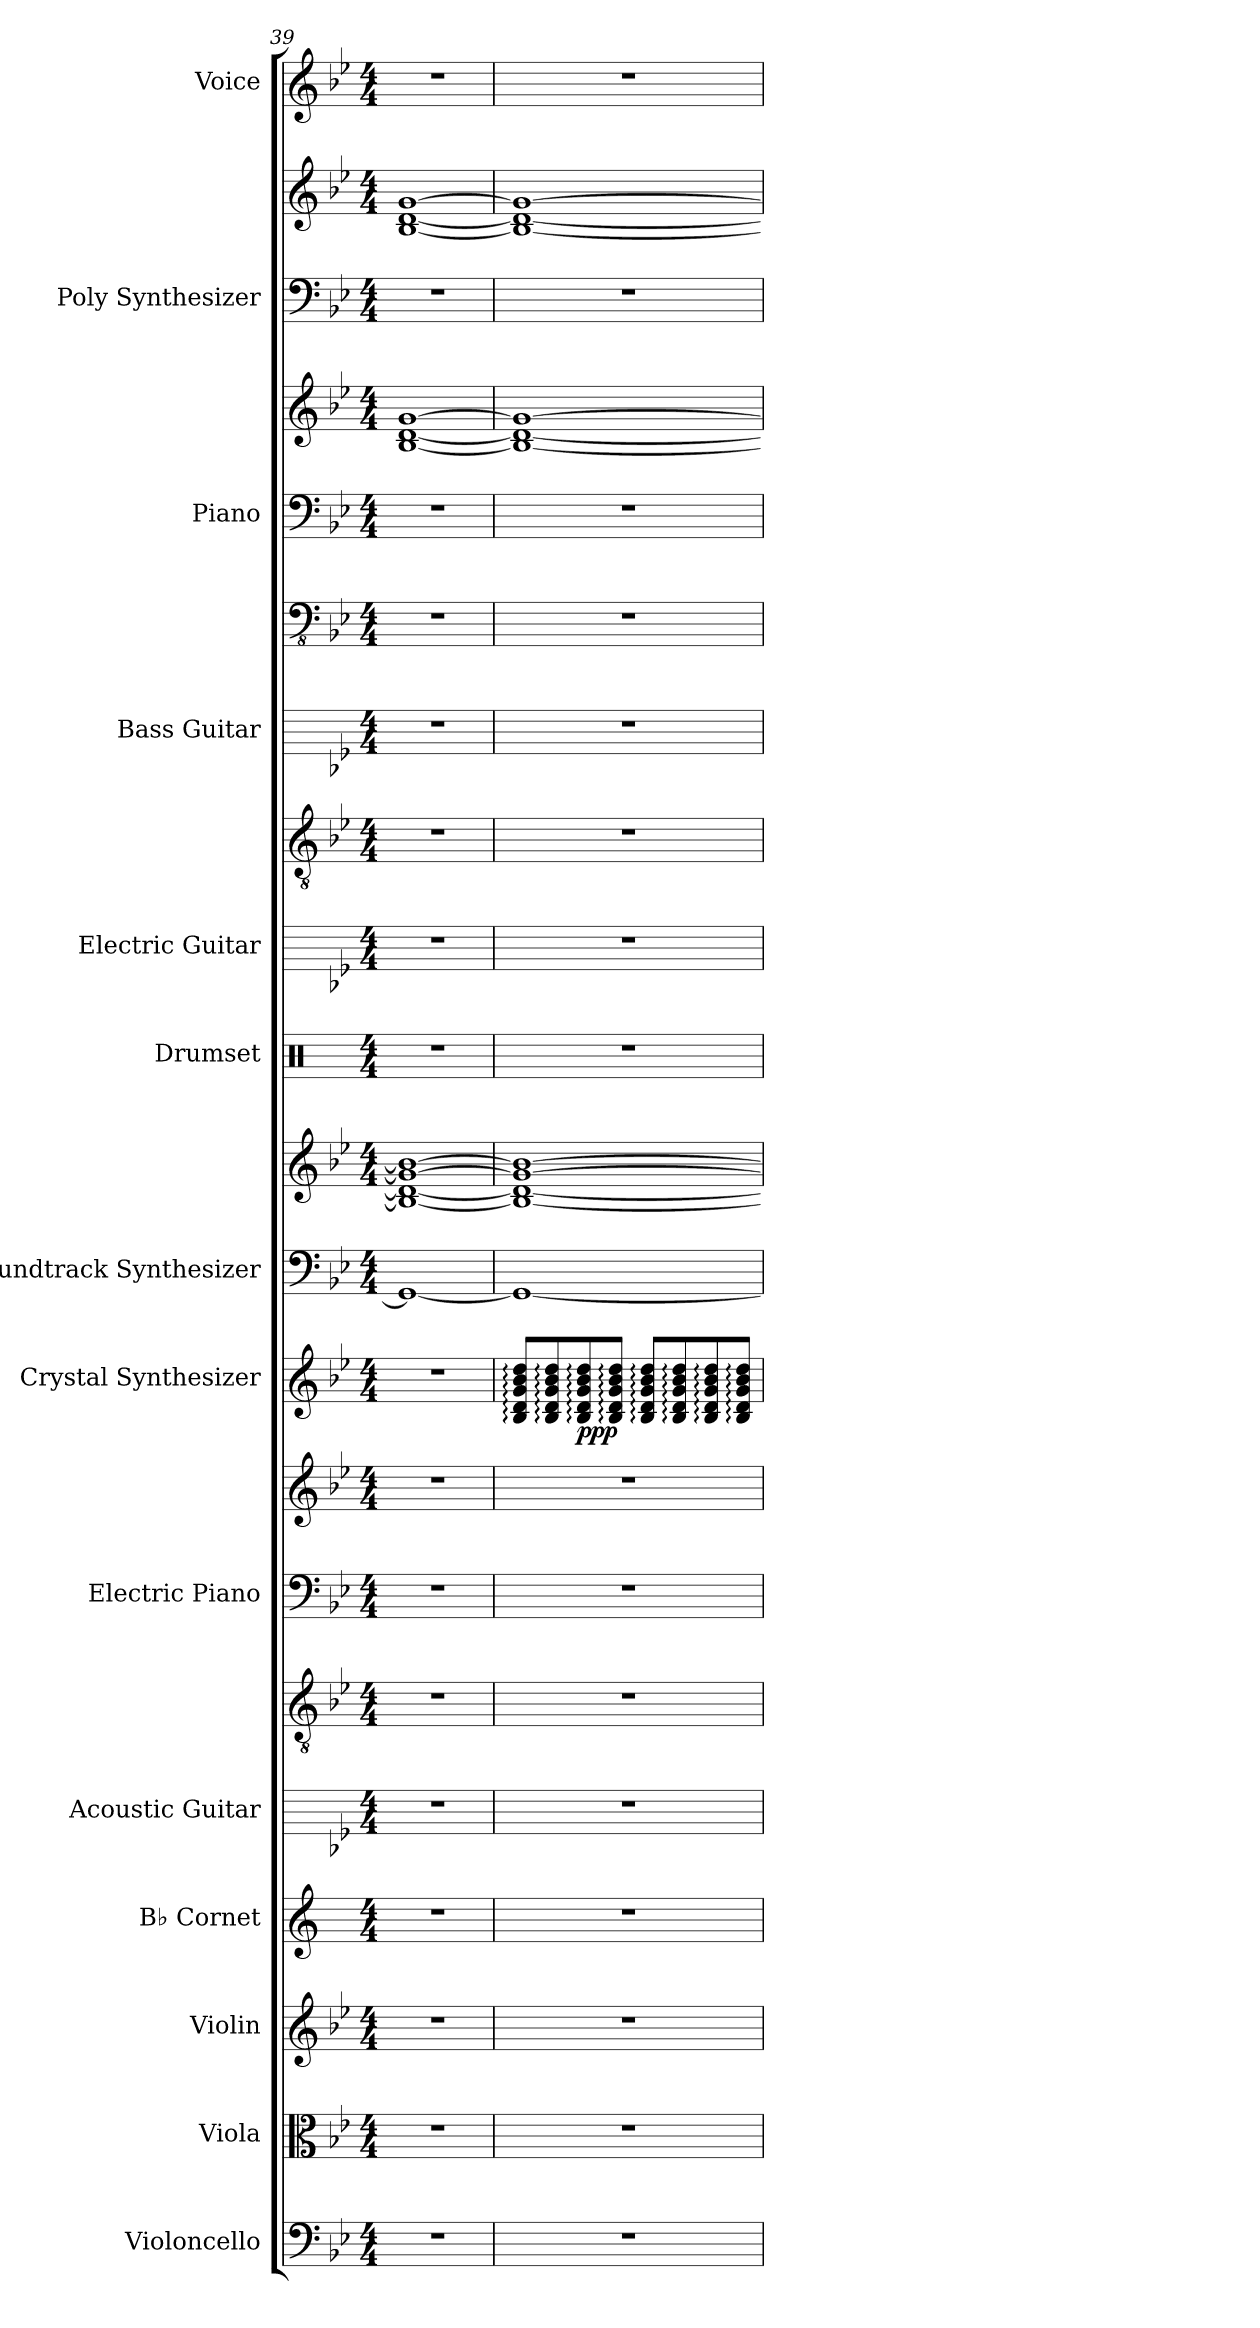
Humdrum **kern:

**kern	**kern	**kern	**kern	**kern	**kern	**kern	**kern	**kern	**dynam	**kern	**kern	**kern	**kern	**kern	**kern	**kern	**kern	**kern	**kern	**kern	**kern
*part14	*part13	*part12	*part11	*part10	*part10	*part9	*part9	*part8	*part8	*part7	*part7	*part6	*part5	*part5	*part4	*part4	*part3	*part3	*part2	*part2	*part1
*staff21	*staff20	*staff19	*staff18	*staff17	*staff16	*staff15	*staff14	*staff13	*staff13	*staff12	*staff11	*staff10	*staff9	*staff8	*staff7	*staff6	*staff5	*staff4	*staff3	*staff2	*staff1
*I"Violoncello	*I"Viola	*I"Violin	*I"B♭ Cornet	*I"Acoustic Guitar	*	*I"Electric Piano	*	*I"Crystal Synthesizer	*	*I"Soundtrack Synthesizer	*	*I"Drumset	*I"Electric Guitar	*	*I"Bass Guitar	*	*I"Piano	*	*I"Poly Synthesizer	*	*I"Voice
*I'Vc.	*I'Vla.	*I'Vln.	*I'B♭ Cnt.	*I'Guit.	*	*I'El. Pno.	*	*I'Synth.	*	*I'Synth.	*	*I'Drs.	*I'El. Guit.	*	*I'B. Guit.	*	*I'Pno.	*	*I'Synth.	*	*I'Vo.
*clefF4	*clefC3	*clefG2	*clefG2	*	*clefGv2	*clefF4	*clefG2	*clefG2	*	*clefF4	*clefG2	*clefX	*	*clefGv2	*	*clefFv4	*clefF4	*clefG2	*clefF4	*clefG2	*clefG2
*	*	*	*ITrd1c2	*	*	*	*	*	*	*	*	*	*	*	*	*	*	*	*	*	*
*k[b-e-]	*k[b-e-]	*k[b-e-]	*k[b-e-]	*k[b-e-]	*k[b-e-]	*k[b-e-]	*k[b-e-]	*k[b-e-]	*	*k[b-e-]	*k[b-e-]	*k[]	*k[b-e-]	*k[b-e-]	*k[b-e-]	*k[b-e-]	*k[b-e-]	*k[b-e-]	*k[b-e-]	*k[b-e-]	*k[b-e-]
*M4/4	*M4/4	*M4/4	*M4/4	*M4/4	*M4/4	*M4/4	*M4/4	*M4/4	*	*M4/4	*M4/4	*M4/4	*M4/4	*M4/4	*M4/4	*M4/4	*M4/4	*M4/4	*M4/4	*M4/4	*M4/4
=39	=39	=39	=39	=39	=39	=39	=39	=39	=39	=39	=39	=39	=39	=39	=39	=39	=39	=39	=39	=39	=39
1r	1r	1r	1r	1r	1r	1r	1r	1r	.	1GG_	1B-_ 1d_ 1g_ 1b-_	1r	1r	1r	1r	1r	1r	[1B- [1d [1g	1r	[1B- [1d [1g	1r
!!LO:PB:g=z
=40	=40	=40	=40	=40	=40	=40	=40	=40	=40	=40	=40	=40	=40	=40	=40	=40	=40	=40	=40	=40	=40
1r	1r	1r	1r	1r	1r	1r	1r	8B-/: 8d/: 8g/: 8b-/: 8dd/:L	.	1GG_	1B-_ 1d_ 1g_ 1b-_	1r	1r	1r	1r	1r	1r	1B-_ 1d_ 1g_	1r	1B-_ 1d_ 1g_	1r
.	.	.	.	.	.	.	.	8B-/: 8d/: 8g/: 8b-/: 8dd/:	.	.	.	.	.	.	.	.	.	.	.	.	.
!	!	!	!	!	!	!	!	!	!LO:DY:b	!	!	!	!	!	!	!	!	!	!	!	!
.	.	.	.	.	.	.	.	8B-/: 8d/: 8g/: 8b-/: 8dd/:	ppp	.	.	.	.	.	.	.	.	.	.	.	.
.	.	.	.	.	.	.	.	8B-/: 8d/: 8g/: 8b-/: 8dd/:J	.	.	.	.	.	.	.	.	.	.	.	.	.
.	.	.	.	.	.	.	.	8B-/: 8d/: 8g/: 8b-/: 8dd/:L	.	.	.	.	.	.	.	.	.	.	.	.	.
.	.	.	.	.	.	.	.	8B-/: 8d/: 8g/: 8b-/: 8dd/:	.	.	.	.	.	.	.	.	.	.	.	.	.
.	.	.	.	.	.	.	.	8B-/: 8d/: 8g/: 8b-/: 8dd/:	.	.	.	.	.	.	.	.	.	.	.	.	.
.	.	.	.	.	.	.	.	8B-/: 8d/: 8g/: 8b-/: 8dd/:J	.	.	.	.	.	.	.	.	.	.	.	.	.
=	=	=	=	=	=	=	=	=	=	=	=	=	=	=	=	=	=	=	=	=	=
*-	*-	*-	*-	*-	*-	*-	*-	*-	*-	*-	*-	*-	*-	*-	*-	*-	*-	*-	*-	*-	*-
